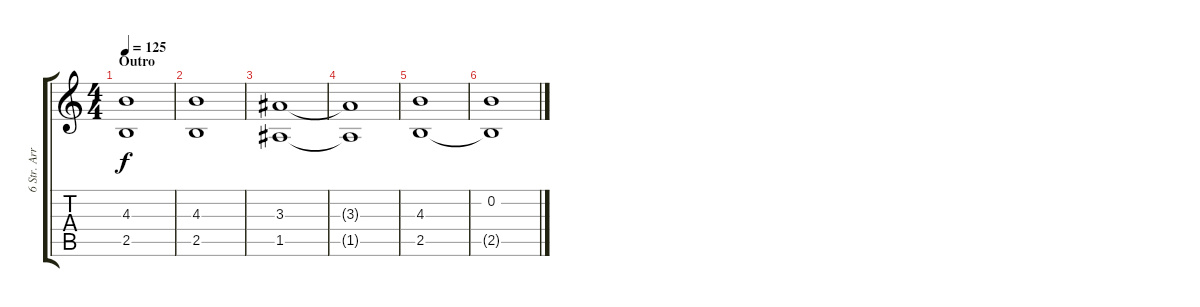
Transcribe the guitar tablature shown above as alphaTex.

\track ("6 Str. Arrange" "6 Str. Arr") {mute instrument distortionguitar}
\staff {score tabs}
\tuning (E4 B3 G3 D3 A2 E2) {hide}
\ts (4 4)
\section ("" "Outro")
\tempo 125
\clef g2
\ks c
(4.3 2.5).1{dy f} |
(4.3 2.5).1 |
(3.3 1.5).1 |
(3.3{t} 1.5{t}).1 |
(4.3 2.5).1 |
(0.2 2.5{t}).1
